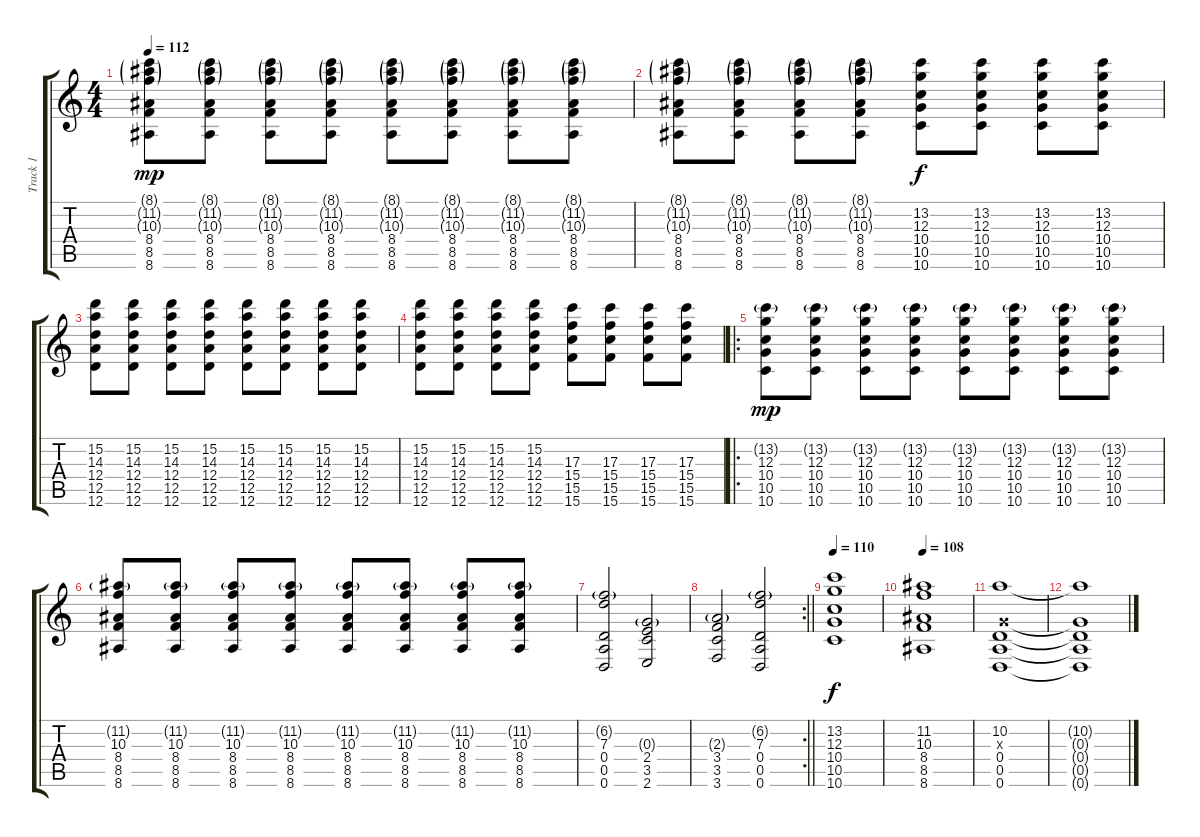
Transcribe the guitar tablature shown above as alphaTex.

\track ("Track 1" "Track 1") {instrument overdrivenguitar}
\staff {score tabs}
\tuning (E4 B3 G3 D3 A2 D2) {hide}
\ts (4 4)
\tempo 112
\clef g2
\ks c
(8.1{g} 11.2{g} 10.3{g} 8.4 8.5 8.6).8{dy mp} (8.1{g} 11.2{g} 10.3{g} 8.4 8.5 8.6).8 (8.1{g} 11.2{g} 10.3{g} 8.4 8.5 8.6).8 (8.1{g} 11.2{g} 10.3{g} 8.4 8.5 8.6).8 (8.1{g} 11.2{g} 10.3{g} 8.4 8.5 8.6).8 (8.1{g} 11.2{g} 10.3{g} 8.4 8.5 8.6).8 (8.1{g} 11.2{g} 10.3{g} 8.4 8.5 8.6).8 (8.1{g} 11.2{g} 10.3{g} 8.4 8.5 8.6).8 |
(8.1{g} 11.2{g} 10.3{g} 8.4 8.5 8.6).8 (8.1{g} 11.2{g} 10.3{g} 8.4 8.5 8.6).8 (8.1{g} 11.2{g} 10.3{g} 8.4 8.5 8.6).8 (8.1{g} 11.2{g} 10.3{g} 8.4 8.5 8.6).8 (13.2 12.3 10.4 10.5 10.6).8{dy f} (13.2 12.3 10.4 10.5 10.6).8 (13.2 12.3 10.4 10.5 10.6).8 (13.2 12.3 10.4 10.5 10.6).8 |
(15.2 14.3 12.4 12.5 12.6).8 (15.2 14.3 12.4 12.5 12.6).8 (15.2 14.3 12.4 12.5 12.6).8 (15.2 14.3 12.4 12.5 12.6).8 (15.2 14.3 12.4 12.5 12.6).8 (15.2 14.3 12.4 12.5 12.6).8 (15.2 14.3 12.4 12.5 12.6).8 (15.2 14.3 12.4 12.5 12.6).8 |
(15.2 14.3 12.4 12.5 12.6).8 (15.2 14.3 12.4 12.5 12.6).8 (15.2 14.3 12.4 12.5 12.6).8 (15.2 14.3 12.4 12.5 12.6).8 (17.3 15.4 15.5 15.6).8 (17.3 15.4 15.5 15.6).8 (17.3 15.4 15.5 15.6).8 (17.3 15.4 15.5 15.6).8 |
\ro
(13.2{g} 12.3 10.4 10.5 10.6).8{dy mp} (13.2{g} 12.3 10.4 10.5 10.6).8 (13.2{g} 12.3 10.4 10.5 10.6).8 (13.2{g} 12.3 10.4 10.5 10.6).8 (13.2{g} 12.3 10.4 10.5 10.6).8 (13.2{g} 12.3 10.4 10.5 10.6).8 (13.2{g} 12.3 10.4 10.5 10.6).8 (13.2{g} 12.3 10.4 10.5 10.6).8 |
(11.2{g} 10.3 8.4 8.5 8.6).8 (11.2{g} 10.3 8.4 8.5 8.6).8 (11.2{g} 10.3 8.4 8.5 8.6).8 (11.2{g} 10.3 8.4 8.5 8.6).8 (11.2{g} 10.3 8.4 8.5 8.6).8 (11.2{g} 10.3 8.4 8.5 8.6).8 (11.2{g} 10.3 8.4 8.5 8.6).8 (11.2{g} 10.3 8.4 8.5 8.6).8 |
(6.2{g} 7.3 0.4 0.5 0.6).2 (0.3{g} 2.4 3.5 2.6).2 |
\rc 2
\barLineRight lightlight
(2.3{g} 3.4 3.5 3.6).2 (6.2{g} 7.3 0.4 0.5 0.6).2 |
\tempo 110
(13.2 12.3 10.4 10.5 10.6).1{dy f} |
\tempo 108
(11.2 10.3 8.4 8.5 8.6).1 |
(10.2 0.3{x} 0.4 0.5 0.6).1 |
(10.2{t} 0.3{t} 0.4{t} 0.5{t} 0.6{t}).1
